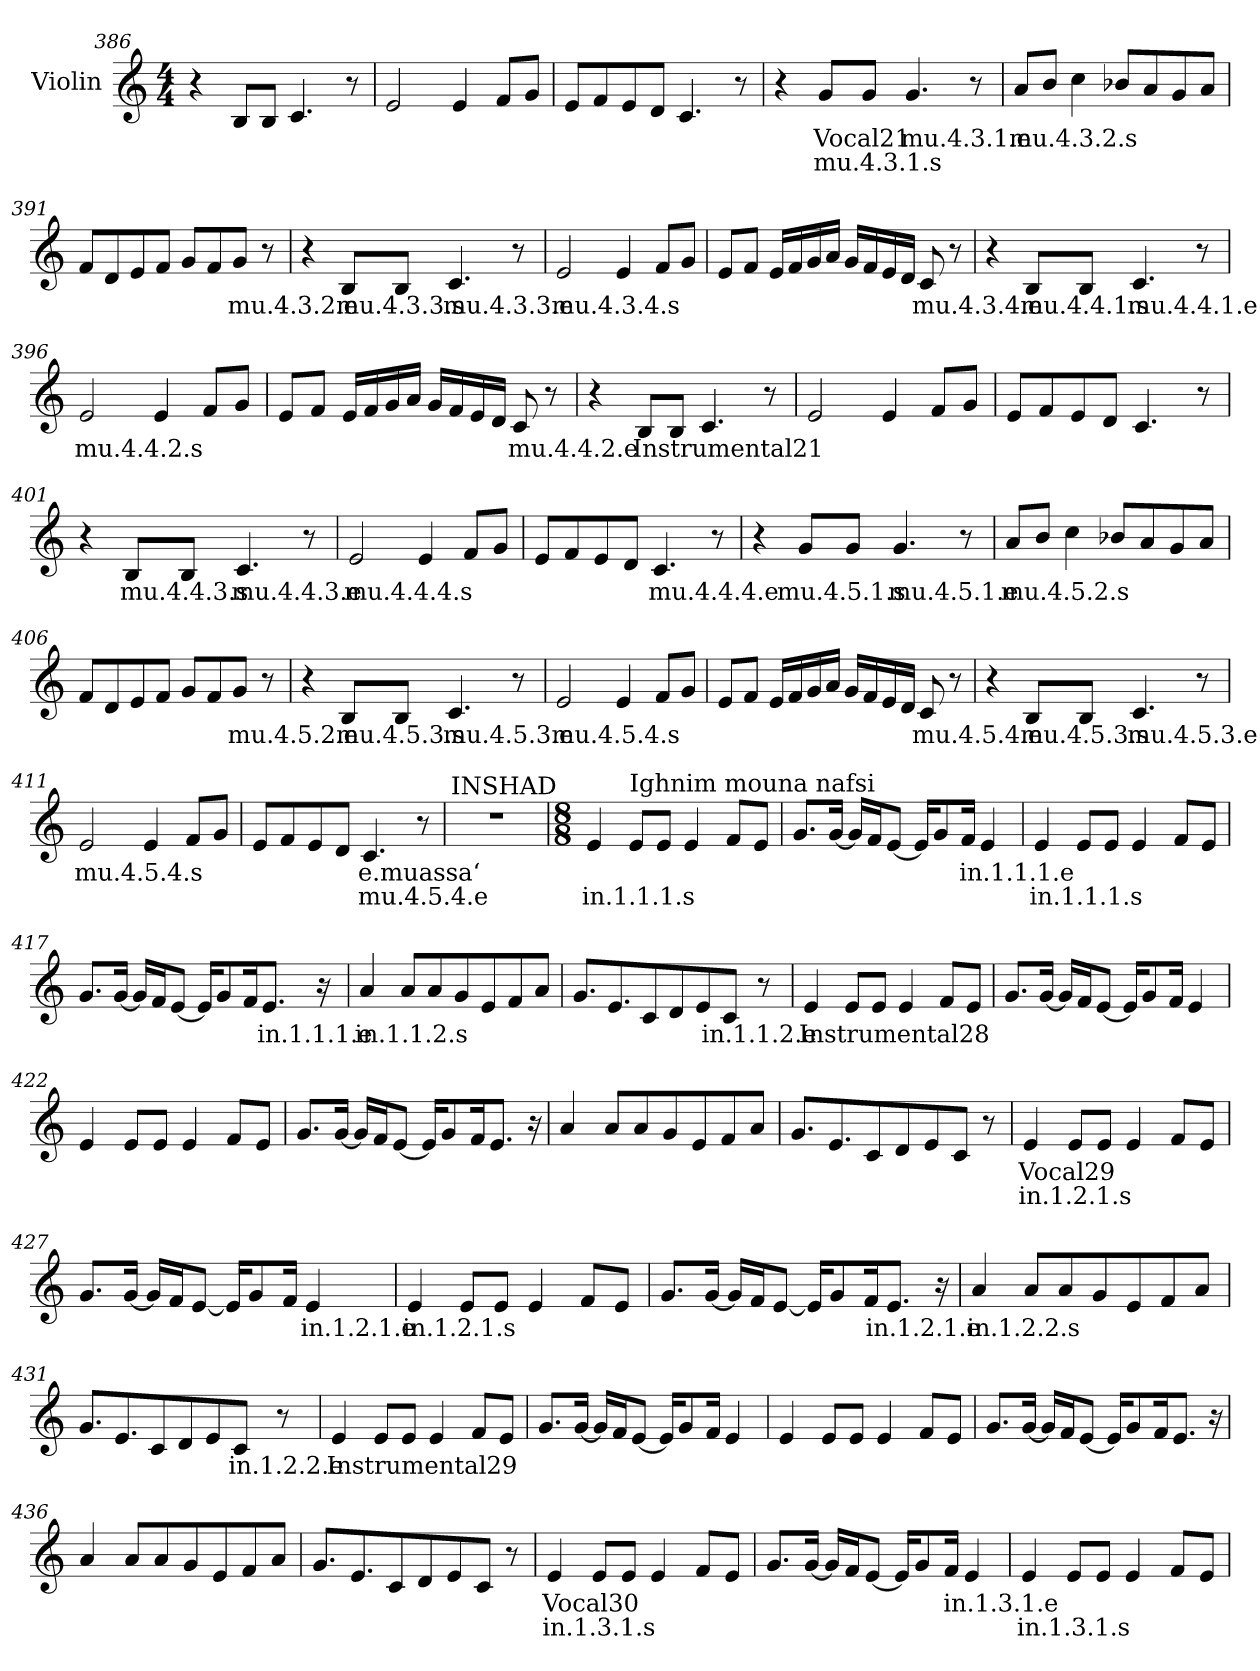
**kern	**text	**text
*part1	*part1	*part1
*staff1	*staff1	*staff1
*I"Violin	*	*
!!LO:LB:g=z
*clefG2	*	*
*k[]	*	*
*M4/4	*	*
=386	=386	=386
4r	.	.
8B/L	.	.
8B/J	.	.
4.c/	.	.
8r	.	.
=387	=387	=387
2e/	.	.
4e/	.	.
8f/L	.	.
8g/J	.	.
=388	=388	=388
8e/L	.	.
8f/	.	.
8e/	.	.
8d/J	.	.
4.c/	.	.
8r	.	.
=389	=389	=389
4r	.	.
!	!LO:LY:b	!LO:LY:b
8g/L	Vocal21	mu.4.3.1.s
8g/J	.	.
!	!LO:LY:b	!
4.g/	mu.4.3.1.e	.
8r	.	.
!!LO:LB:g=z
=390	=390	=390
!	!LO:LY:b	!
8a/L	mu.4.3.2.s	.
8b/J	.	.
4cc\	.	.
8b-X/L	.	.
8a/	.	.
8g/	.	.
8a/J	.	.
!!LO:LB:g=z
=391	=391	=391
8f/L	.	.
8d/	.	.
8e/	.	.
8f/J	.	.
8g/L	.	.
8f/	.	.
!	!LO:LY:b	!
8g/J	mu.4.3.2.e	.
8r	.	.
!!LO:PB:g=z
=392	=392	=392
4r	.	.
!	!LO:LY:b	!
8B/L	mu.4.3.3.s	.
8B/J	.	.
!	!LO:LY:b	!
4.c/	mu.4.3.3.e	.
8r	.	.
=393	=393	=393
!	!LO:LY:b	!
2e/	mu.4.3.4.s	.
4e/	.	.
8f/L	.	.
8g/J	.	.
=394	=394	=394
8e/L	.	.
8f/J	.	.
16e/LL	.	.
16f/	.	.
16g/	.	.
16a/JJ	.	.
16g/LL	.	.
16f/	.	.
16e/	.	.
16d/JJ	.	.
!	!LO:LY:b	!
8c/	mu.4.3.4.e	.
8r	.	.
!!LO:LB:g=z
=395	=395	=395
4r	.	.
!	!LO:LY:b	!
8B/L	mu.4.4.1.s	.
8B/J	.	.
!	!LO:LY:b	!
4.c/	mu.4.4.1.e	.
8r	.	.
=396	=396	=396
!	!LO:LY:b	!
2e/	mu.4.4.2.s	.
4e/	.	.
8f/L	.	.
8g/J	.	.
=397	=397	=397
8e/L	.	.
8f/J	.	.
16e/LL	.	.
16f/	.	.
16g/	.	.
16a/JJ	.	.
16g/LL	.	.
16f/	.	.
16e/	.	.
16d/JJ	.	.
!	!LO:LY:b	!
8c/	mu.4.4.2.e	.
8r	.	.
!!LO:LB:g=z
=398	=398	=398
4r	.	.
!	!LO:LY:b	!
8B/L	Instrumental21	.
8B/J	.	.
4.c/	.	.
8r	.	.
=399	=399	=399
2e/	.	.
4e/	.	.
8f/L	.	.
8g/J	.	.
=400	=400	=400
8e/L	.	.
8f/	.	.
8e/	.	.
8d/J	.	.
4.c/	.	.
8r	.	.
=401	=401	=401
4r	.	.
!	!LO:LY:b	!
8B/L	mu.4.4.3.s	.
8B/J	.	.
!	!LO:LY:b	!
4.c/	mu.4.4.3.e	.
8r	.	.
!!LO:LB:g=z
=402	=402	=402
!	!LO:LY:b	!
2e/	mu.4.4.4.s	.
4e/	.	.
8f/L	.	.
8g/J	.	.
=403	=403	=403
8e/L	.	.
8f/	.	.
8e/	.	.
8d/J	.	.
!	!LO:LY:b	!
4.c/	mu.4.4.4.e	.
8r	.	.
!!LO:LB:g=z
=404	=404	=404
4r	.	.
!	!LO:LY:b	!
8g/L	mu.4.5.1.s	.
8g/J	.	.
!	!LO:LY:b	!
4.g/	mu.4.5.1.e	.
8r	.	.
=405	=405	=405
!	!LO:LY:b	!
8a/L	mu.4.5.2.s	.
8b/J	.	.
4cc\	.	.
8b-X/L	.	.
8a/	.	.
8g/	.	.
8a/J	.	.
=406	=406	=406
8f/L	.	.
8d/	.	.
8e/	.	.
8f/J	.	.
8g/L	.	.
8f/	.	.
!	!LO:LY:b	!
8g/J	mu.4.5.2.e	.
8r	.	.
!!LO:LB:g=z
=407	=407	=407
4r	.	.
!	!LO:LY:b	!
8B/L	mu.4.5.3.s	.
8B/J	.	.
!	!LO:LY:b	!
4.c/	mu.4.5.3.e	.
8r	.	.
=408	=408	=408
!	!LO:LY:b	!
2e/	mu.4.5.4.s	.
4e/	.	.
8f/L	.	.
8g/J	.	.
=409	=409	=409
8e/L	.	.
8f/J	.	.
16e/LL	.	.
16f/	.	.
16g/	.	.
16a/JJ	.	.
16g/LL	.	.
16f/	.	.
16e/	.	.
16d/JJ	.	.
!	!LO:LY:b	!
8c/	mu.4.5.4.e	.
8r	.	.
!!LO:LB:g=z
=410	=410	=410
4r	.	.
!	!LO:LY:b	!
8B/L	mu.4.5.3.s	.
8B/J	.	.
!	!LO:LY:b	!
4.c/	mu.4.5.3.e	.
8r	.	.
=411	=411	=411
!	!LO:LY:b	!
2e/	mu.4.5.4.s	.
4e/	.	.
8f/L	.	.
8g/J	.	.
=412	=412	=412
8e/L	.	.
8f/	.	.
8e/	.	.
8d/J	.	.
!	!LO:LY:b	!LO:LY:b
4.c/	e.muassa‘	mu.4.5.4.e
8r	.	.
=413	=413	=413
!LO:TX:a:t=INSHAD	!	!
1r	.	.
!!LO:LB:g=z
=414	=414	=414
*M8/8	*	*
*MM70	*	*
!	!	!LO:LY:b
4e/	.	in.1.1.1.s
!LO:TX:a:t=Ighnim mouna nafsi	!	!
8e/L	.	.
8e/J	.	.
4e/	.	.
8f/L	.	.
8e/J	.	.
!!LO:PB:g=z
=415	=415	=415
8.g/L	.	.
[16g/Jk	.	.
16g/LL]	.	.
16f/J	.	.
[8e/J	.	.
16e/KL]	.	.
8g/	.	.
16f/Jk	.	.
!	!LO:LY:b	!
4e/	in.1.1.1.e	.
=416	=416	=416
!	!	!LO:LY:b
4e/	.	in.1.1.1.s
8e/L	.	.
8e/J	.	.
4e/	.	.
8f/L	.	.
8e/J	.	.
!!LO:PB:g=z
=417	=417	=417
8.g/L	.	.
[16g/Jk	.	.
16g/LL]	.	.
16f/J	.	.
[8e/J	.	.
16e/KL]	.	.
8g/	.	.
16f/K	.	.
!	!LO:LY:b	!
8.e/J	in.1.1.1.e	.
16r	.	.
=418	=418	=418
!	!LO:LY:b	!
4a/	in.1.1.2.s	.
8a/L	.	.
8a/	.	.
8g/	.	.
8e/	.	.
8f/	.	.
8a/J	.	.
=419	=419	=419
8.g/L	.	.
8.e/	.	.
8c/	.	.
8d/	.	.
8e/	.	.
!	!LO:LY:b	!
8c/J	in.1.1.2.e	.
8r	.	.
!!LO:LB:g=z
=420	=420	=420
!	!LO:LY:b	!
4e/	Instrumental28	.
8e/L	.	.
8e/J	.	.
4e/	.	.
8f/L	.	.
8e/J	.	.
!!LO:LB:g=z
=421	=421	=421
8.g/L	.	.
[16g/Jk	.	.
16g/LL]	.	.
16f/J	.	.
[8e/J	.	.
16e/KL]	.	.
8g/	.	.
16f/Jk	.	.
4e/	.	.
=422	=422	=422
4e/	.	.
8e/L	.	.
8e/J	.	.
4e/	.	.
8f/L	.	.
8e/J	.	.
!!LO:LB:g=z
=423	=423	=423
8.g/L	.	.
[16g/Jk	.	.
16g/LL]	.	.
16f/J	.	.
[8e/J	.	.
16e/KL]	.	.
8g/	.	.
16f/K	.	.
8.e/J	.	.
16r	.	.
=424	=424	=424
4a/	.	.
8a/L	.	.
8a/	.	.
8g/	.	.
8e/	.	.
8f/	.	.
8a/J	.	.
=425	=425	=425
8.g/L	.	.
8.e/	.	.
8c/	.	.
8d/	.	.
8e/	.	.
8c/J	.	.
8r	.	.
=426	=426	=426
!	!LO:LY:b	!LO:LY:b
4e/	Vocal29	in.1.2.1.s
8e/L	.	.
8e/J	.	.
4e/	.	.
8f/L	.	.
8e/J	.	.
!!LO:LB:g=z
=427	=427	=427
8.g/L	.	.
[16g/Jk	.	.
16g/LL]	.	.
16f/J	.	.
[8e/J	.	.
16e/KL]	.	.
8g/	.	.
16f/Jk	.	.
!	!LO:LY:b	!
4e/	in.1.2.1.e	.
=428	=428	=428
!	!LO:LY:b	!
4e/	in.1.2.1.s	.
8e/L	.	.
8e/J	.	.
4e/	.	.
8f/L	.	.
8e/J	.	.
!!LO:LB:g=z
=429	=429	=429
8.g/L	.	.
[16g/Jk	.	.
16g/LL]	.	.
16f/J	.	.
[8e/J	.	.
16e/KL]	.	.
8g/	.	.
16f/K	.	.
!	!LO:LY:b	!
8.e/J	in.1.2.1.e	.
16r	.	.
=430	=430	=430
!	!LO:LY:b	!
4a/	in.1.2.2.s	.
8a/L	.	.
8a/	.	.
8g/	.	.
8e/	.	.
8f/	.	.
8a/J	.	.
=431	=431	=431
8.g/L	.	.
8.e/	.	.
8c/	.	.
8d/	.	.
8e/	.	.
!	!LO:LY:b	!
8c/J	in.1.2.2.e	.
8r	.	.
!!LO:LB:g=z
=432	=432	=432
!	!LO:LY:b	!
4e/	Instrumental29	.
8e/L	.	.
8e/J	.	.
4e/	.	.
8f/L	.	.
8e/J	.	.
!!LO:LB:g=z
=433	=433	=433
8.g/L	.	.
[16g/Jk	.	.
16g/LL]	.	.
16f/J	.	.
[8e/J	.	.
16e/KL]	.	.
8g/	.	.
16f/Jk	.	.
4e/	.	.
!!LO:LB:g=z
=434	=434	=434
4e/	.	.
8e/L	.	.
8e/J	.	.
4e/	.	.
8f/L	.	.
8e/J	.	.
=435	=435	=435
8.g/L	.	.
[16g/Jk	.	.
16g/LL]	.	.
16f/J	.	.
[8e/J	.	.
16e/KL]	.	.
8g/	.	.
16f/K	.	.
8.e/J	.	.
16r	.	.
=436	=436	=436
4a/	.	.
8a/L	.	.
8a/	.	.
8g/	.	.
8e/	.	.
8f/	.	.
8a/J	.	.
=437	=437	=437
8.g/L	.	.
8.e/	.	.
8c/	.	.
8d/	.	.
8e/	.	.
8c/J	.	.
8r	.	.
!!LO:LB:g=z
=438	=438	=438
!	!LO:LY:b	!LO:LY:b
4e/	Vocal30	in.1.3.1.s
8e/L	.	.
8e/J	.	.
4e/	.	.
8f/L	.	.
8e/J	.	.
=439	=439	=439
8.g/L	.	.
[16g/Jk	.	.
16g/LL]	.	.
16f/J	.	.
[8e/J	.	.
16e/KL]	.	.
8g/	.	.
16f/Jk	.	.
!	!LO:LY:b	!
4e/	in.1.3.1.e	.
=440	=440	=440
!	!	!LO:LY:b
4e/	.	in.1.3.1.s
8e/L	.	.
8e/J	.	.
4e/	.	.
8f/L	.	.
8e/J	.	.
=	=	=
*-	*-	*-
